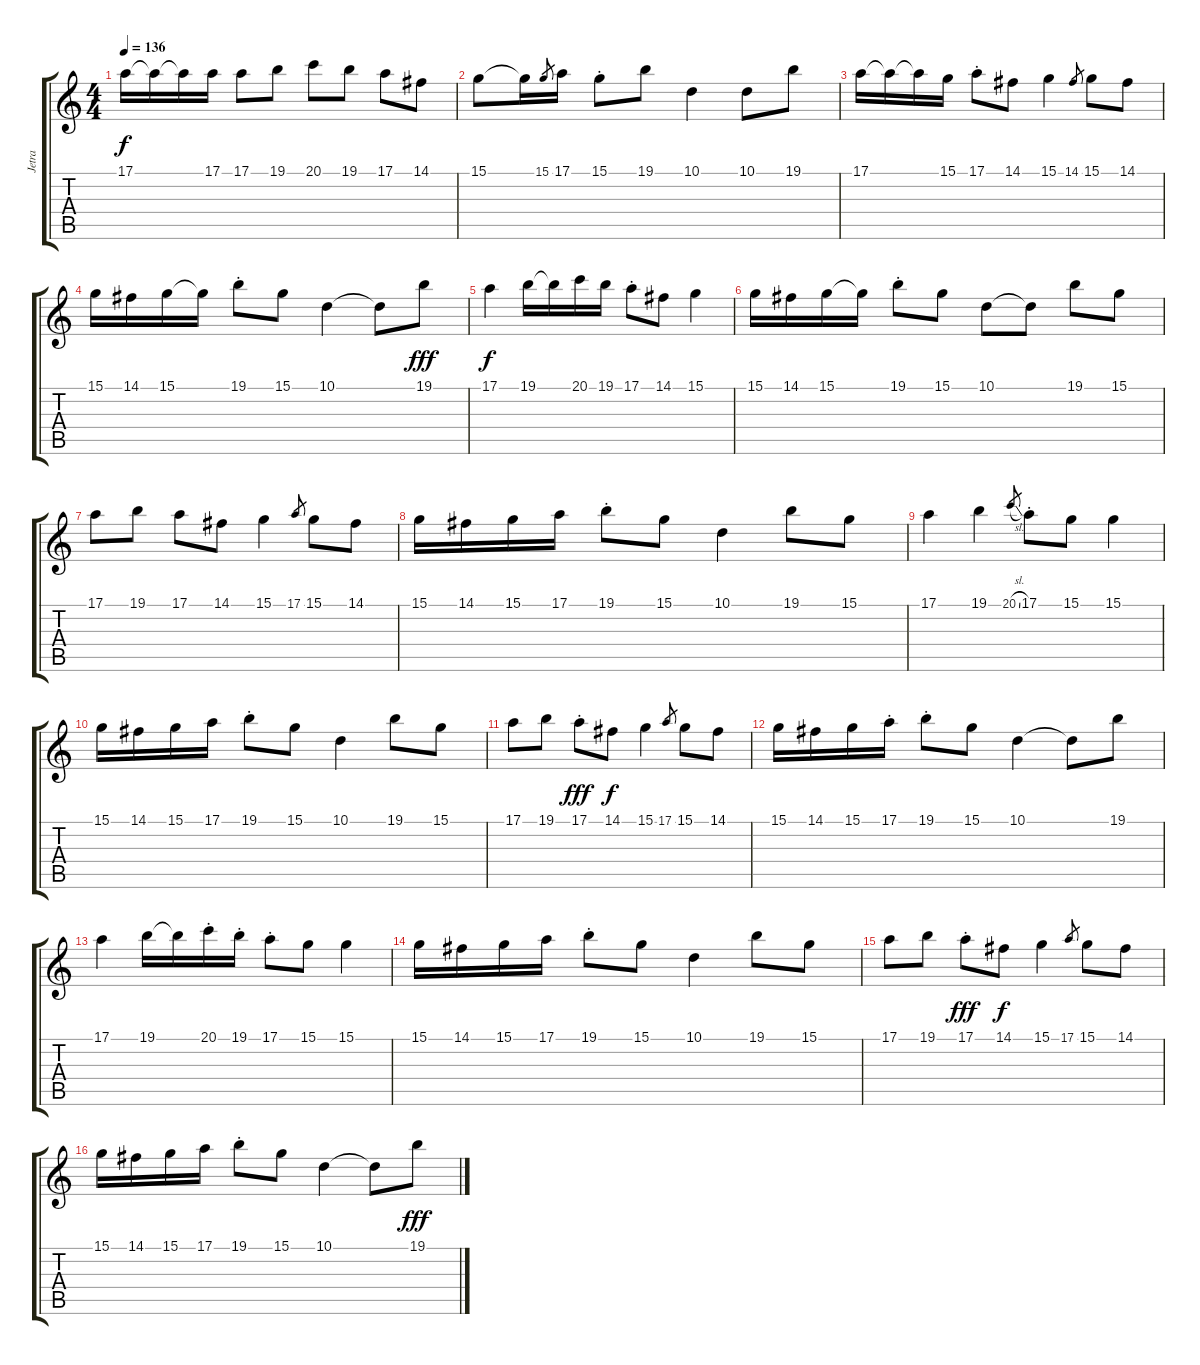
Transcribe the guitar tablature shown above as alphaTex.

\track ("Jetra" "Jetra") {instrument flute}
\staff {score tabs}
\tuning (E4 B3 G3 D3 A2 E2) {hide}
\ts (4 4)
\tempo 136
\clef g2
\ks c
17.1.16{dy f instrument flute} 17.1{t}.16 17.1{t}.16 17.1.16 17.1.8 19.1.8 20.1.8 19.1.8 17.1.8 14.1.8 |
15.1.8 15.1{t}.16 15.1.8{gr} 17.1.16 15.1{st}.8 19.1.8 10.1.4 10.1.8 19.1.8 |
17.1.16 17.1{t}.16 17.1{t}.16 15.1.16 17.1{st}.8 14.1.8 15.1.4 14.1.8{gr} 15.1.8 14.1.8 |
15.1.16 14.1.16 15.1.16 15.1{t}.16 19.1{st}.8 15.1.8 10.1.4 10.1{t}.8 19.1.8{dy fff} |
17.1.4{dy f} 19.1.16 19.1{t}.16 20.1.16 19.1.16 17.1{st}.8 14.1.8 15.1.4 |
15.1.16 14.1.16 15.1.16 15.1{t}.16 19.1{st}.8 15.1.8 10.1.8 10.1{t}.8 19.1.8 15.1.8 |
17.1.8 19.1.8 17.1.8 14.1.8 15.1.4 17.1.8{gr} 15.1.8 14.1.8 |
15.1.16 14.1.16 15.1.16 17.1.16 19.1{st}.8 15.1.8 10.1.4 19.1.8 15.1.8 |
17.1.4 19.1.4 20.1{sl}.8{gr} 17.1{st}.8 15.1.8 15.1.4 |
15.1.16 14.1.16 15.1.16 17.1.16 19.1{st}.8 15.1.8 10.1.4 19.1.8 15.1.8 |
17.1.8 19.1.8 17.1{st}.8{dy fff} 14.1.8{dy f} 15.1.4 17.1.8{gr} 15.1.8 14.1.8 |
15.1.16 14.1.16 15.1.16 17.1{st}.16 19.1{st}.8 15.1.8 10.1.4 10.1{t}.8 19.1.8 |
17.1.4 19.1.16 19.1{t}.16 20.1{st}.16 19.1{st}.16 17.1{st}.8 15.1.8 15.1.4 |
15.1.16 14.1.16 15.1.16 17.1.16 19.1{st}.8 15.1.8 10.1.4 19.1.8 15.1.8 |
17.1.8 19.1.8 17.1{st}.8{dy fff} 14.1.8{dy f} 15.1.4 17.1.8{gr} 15.1.8 14.1.8 |
15.1.16 14.1.16 15.1.16 17.1.16 19.1{st}.8 15.1.8 10.1.4 10.1{t}.8 19.1.8{dy fff}
